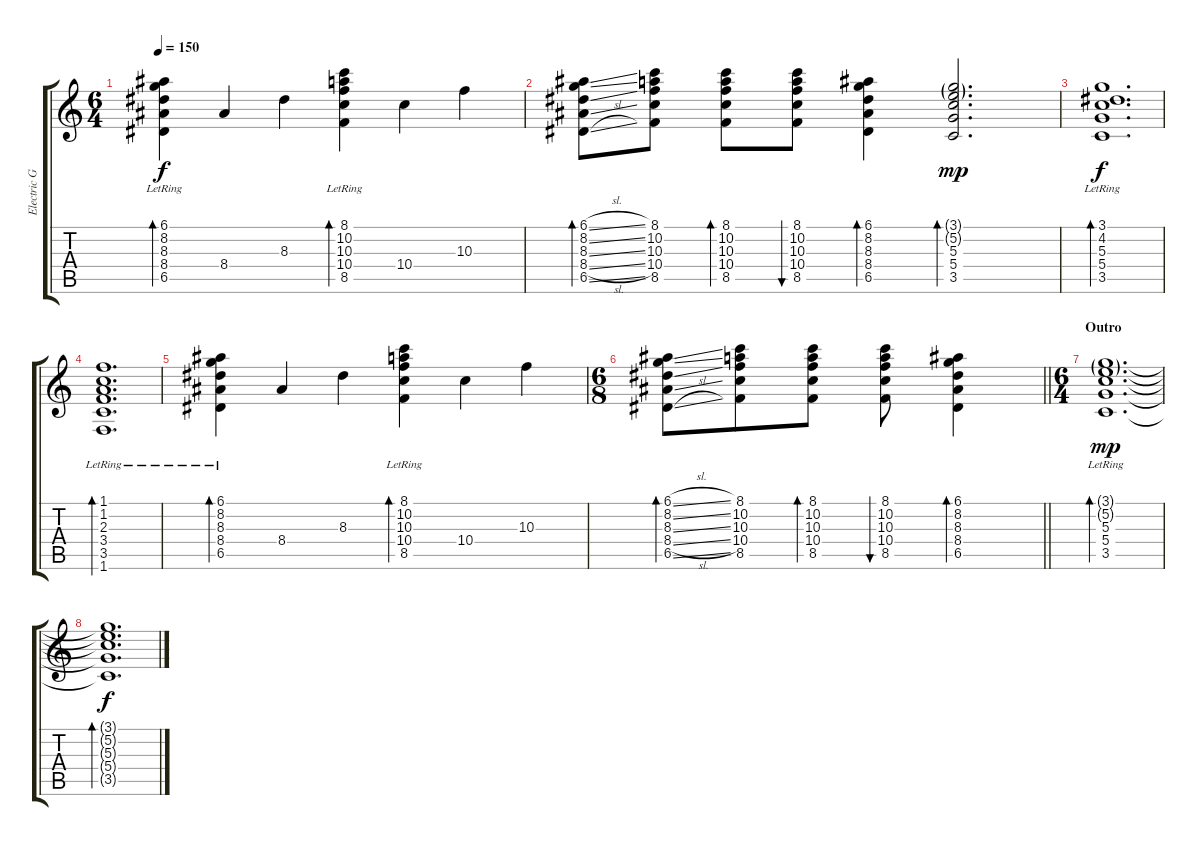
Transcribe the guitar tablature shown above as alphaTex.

\track ("Electric Guitar" "Electric G") {instrument overdrivenguitar}
\staff {score tabs}
\tuning (E4 B3 G3 D3 A2 E2) {hide}
\ts (6 4)
\tempo 150
\clef g2
\ks c
(6.1{lr} 8.2{lr} 8.3{lr} 8.4{lr} 6.5{lr}).4{bd 60 dy f} 8.4.4 8.3.4 (8.1{lr} 10.2{lr} 10.3{lr} 10.4{lr} 8.5{lr}).4{bd 60} 10.4.4 10.3.4 |
(6.1{sl} 8.2{sl} 8.3{sl} 8.4{sl} 6.5{sl}).8{bd 60} (8.1 10.2 10.3 10.4 8.5).8 (8.1 10.2 10.3 10.4 8.5).8{bd 60} (8.1 10.2 10.3 10.4 8.5).8{bu 60} (6.1 8.2 8.3 8.4 6.5).4{bd 60} (3.1{g} 5.2{g} 5.3 5.4 3.5).2{d bd 60 dy mp} |
(3.1 4.2 5.3 5.4{lr} 3.5).1{d bd 60 dy f} |
(1.1 1.2 2.3 3.4{lr} 3.5 1.6).1{d bd 60} |
(6.1{lr} 8.2{lr} 8.3{lr} 8.4{lr} 6.5{lr}).4{bd 60} 8.4.4 8.3.4 (8.1{lr} 10.2{lr} 10.3{lr} 10.4{lr} 8.5{lr}).4{bd 60} 10.4.4 10.3.4 |
\ts (6 8)
\barLineRight lightlight
(6.1{sl} 8.2{sl} 8.3{sl} 8.4{sl} 6.5{sl}).8{bd 60} (8.1 10.2 10.3 10.4 8.5).8 (8.1 10.2 10.3 10.4 8.5).8{bd 60} (8.1 10.2 10.3 10.4 8.5).8{bu 60} (6.1 8.2 8.3 8.4 6.5).4{bd 60} |
\ts (6 4)
\section ("" "Outro")
(3.1{g lr} 5.2{g lr} 5.3{lr} 5.4{lr} 3.5{lr}).1{d bd 60 dy mp} |
(3.1{t} 5.2{t} 5.3{t} 5.4{t} 3.5{t}).1{d bd 60 dy f}
